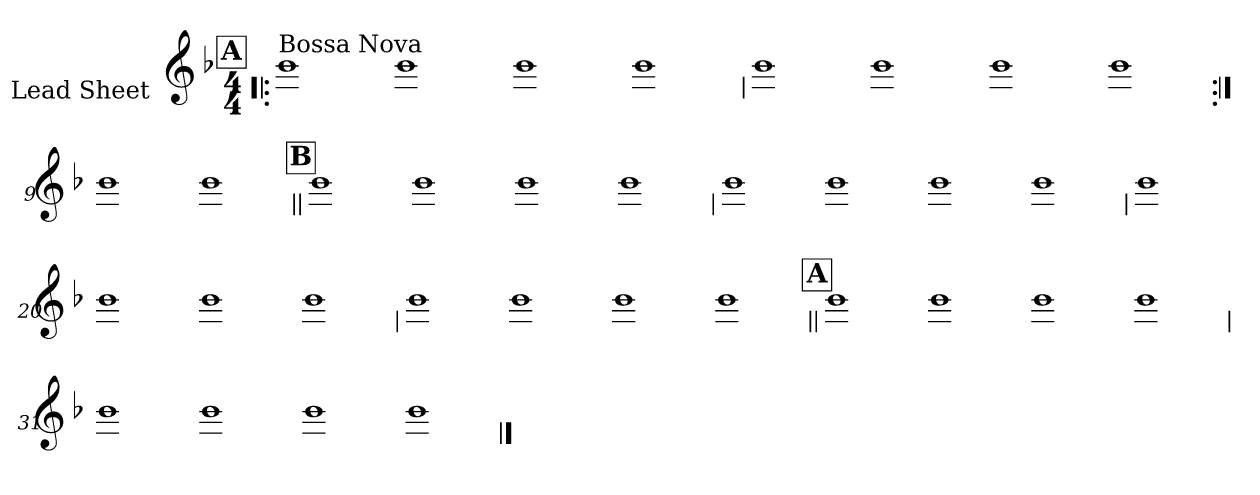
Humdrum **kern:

**kern
*part1
*staff1
*I"Lead Sheet
*stria0
*clefG2
*k[b-]
*F:
*M4/4
!!LO:REH:place=s1:a:t=A
=1!|:
!LO:TX:a:t=Bossa Nova
1b-
=2-
1b-
=3-
1b-
=4-
1b-
!!LO:LB:g=z
=5
1b-
=6-
1b-
=7-
1b-
=8-
1b-
!!LO:LB:g=z
=9:|!
1b-
=10-
1b-
!!LO:LB:g=z
!!LO:REH:place=s1:a:t=B
=11||
1b-
=12-
1b-
=13-
1b-
=14-
1b-
!!LO:LB:g=z
=15
1b-
=16-
1b-
=17-
1b-
=18-
1b-
!!LO:LB:g=z
=19
1b-
=20-
1b-
=21-
1b-
=22-
1b-
!!LO:LB:g=z
=23
1b-
=24-
1b-
=25-
1b-
=26-
1b-
!!LO:LB:g=z
!!LO:REH:place=s1:a:t=A
=27||
1b-
=28-
1b-
=29-
1b-
=30-
1b-
!!LO:LB:g=z
=31
1b-
=32-
1b-
=33-
1b-
=34-
1b-
==
*-
